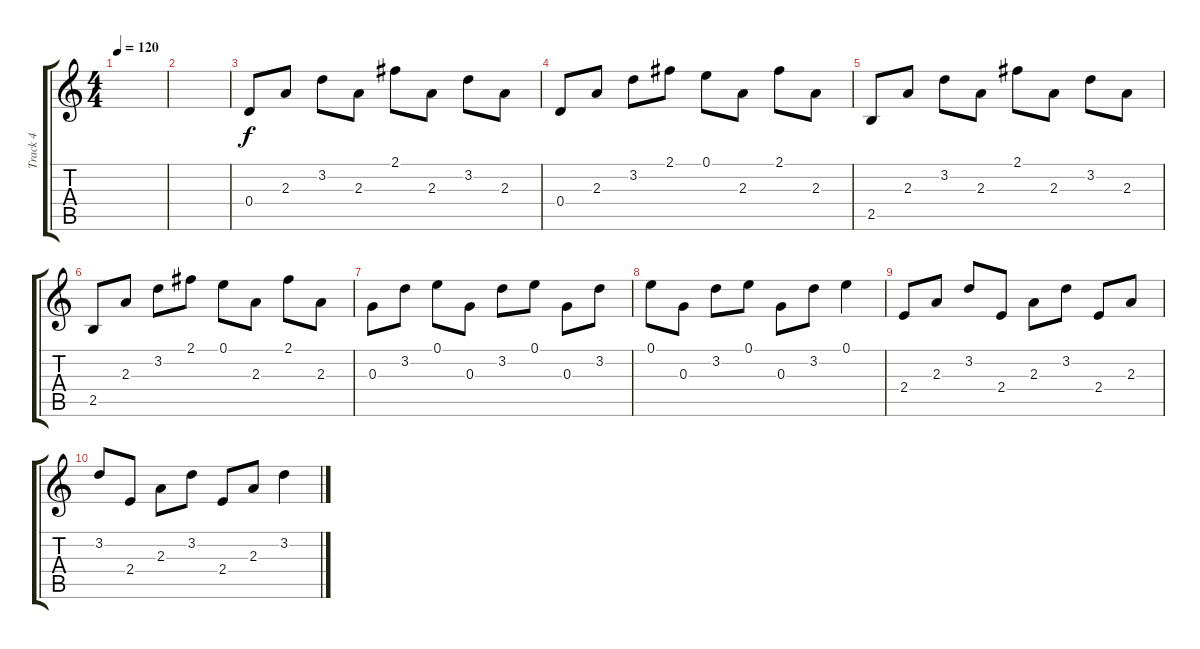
\track ("Track 4" "Track 4") {instrument acousticguitarsteel}
\staff {score tabs}
\tuning (E4 B3 G3 D3 A2 E2) {hide}
\ts (4 4)
\tempo 120
\clef g2
\ks c
|
|
0.4.8 2.3.8 3.2.8 2.3.8 2.1.8 2.3.8 3.2.8 2.3.8 |
0.4.8 2.3.8 3.2.8 2.1.8 0.1.8 2.3.8 2.1.8 2.3.8 |
2.5.8 2.3.8 3.2.8 2.3.8 2.1.8 2.3.8 3.2.8 2.3.8 |
2.5.8 2.3.8 3.2.8 2.1.8 0.1.8 2.3.8 2.1.8 2.3.8 |
0.3.8 3.2.8 0.1.8 0.3.8 3.2.8 0.1.8 0.3.8 3.2.8 |
0.1.8 0.3.8 3.2.8 0.1.8 0.3.8 3.2.8 0.1.4 |
2.4.8 2.3.8 3.2.8 2.4.8 2.3.8 3.2.8 2.4.8 2.3.8 |
3.2.8 2.4.8 2.3.8 3.2.8 2.4.8 2.3.8 3.2.4
